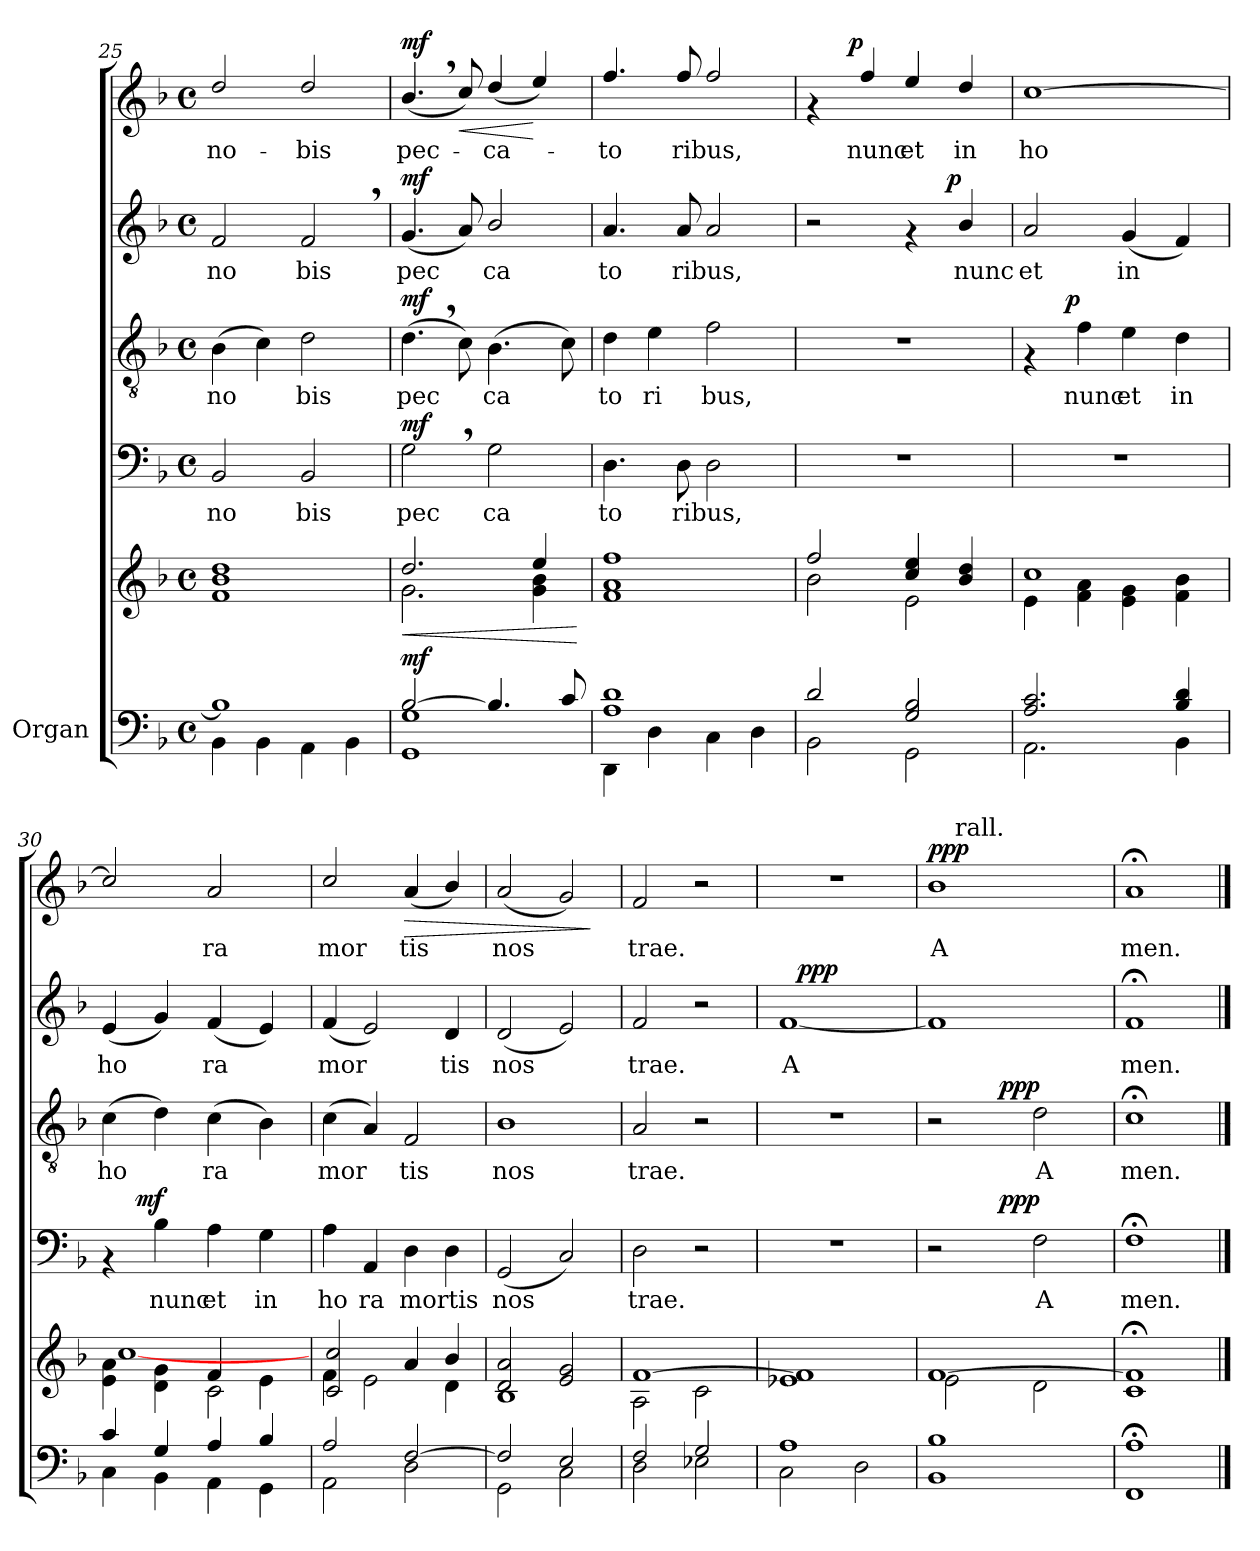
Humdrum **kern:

**kern	**kern	**dynam	**kern	**text	**dynam	**kern	**text	**dynam	**kern	**text	**dynam	**kern	**text	**dynam
*part5	*part5	*part5	*part4	*part4	*part4	*part3	*part3	*part3	*part2	*part2	*part2	*part1	*part1	*part1
*staff6	*staff5	*staff5/6	*staff4	*staff4	*staff4	*staff3	*staff3	*staff3	*staff2	*staff2	*staff2	*staff1	*staff1	*staff1
*I"Organ	*	*	*	*	*	*	*	*	*	*	*	*	*	*
*clefF4	*clefG2	*	*clefF4	*	*	*clefGv2	*	*	*clefG2	*	*	*clefG2	*	*
*k[b-]	*k[b-]	*	*k[b-]	*	*	*k[b-]	*	*	*k[b-]	*	*	*k[b-]	*	*
*F:	*F:	*	*F:	*	*	*F:	*	*	*F:	*	*	*F:	*	*
*M4/4	*M4/4	*	*M4/4	*	*	*M4/4	*	*	*M4/4	*	*	*M4/4	*	*
*met(c)	*met(c)	*	*met(c)	*	*	*met(c)	*	*	*met(c)	*	*	*met(c)	*	*
=25	=25	=25	=25	=25	=25	=25	=25	=25	=25	=25	=25	=25	=25	=25
*^	*	*	*	*	*	*	*	*	*	*	*	*	*	*
!	!	!	!	!	!LO:LY:b	!	!	!LO:LY:b	!	!	!LO:LY:b	!	!	!LO:LY:b	!
1B-]	4BB-\	1f 1b- 1dd	.	2BB-/	no	.	(>4B-\	no	.	2f/	no	.	2dd/	no-	.
.	4BB-\	.	.	.	.	.	4c\)	.	.	.	.	.	.	.	.
!	!	!	!	!	!LO:LY:b	!	!	!LO:LY:b	!	!	!LO:LY:b	!	!	!LO:LY:b	!
.	4AA\	.	.	2BB-/	bis	.	2d\	bis	.	2f,>/	bis	.	2dd/	-bis	.
.	4BB-\	.	.	.	.	.	.	.	.	.	.	.	.	.	.
=26	=26	=26	=26	=26	=26	=26	=26	=26	=26	=26	=26	=26	=26	=26	=26
!	!	!	!LO:HP:b	!	!LO:LY:b	!	!	!LO:LY:b	!	!	!LO:LY:b	!	!	!LO:LY:b	!
*	*	*^	*	*	*	*	*	*	*	*	*	*	*	*	*
!	!	!	!	!LO:DY:n=1:a=2	!	!	!LO:DY:a	!	!	!LO:DY:a	!	!	!LO:DY:a	!	!	!LO:DY:a
[>2B-/	1GG 1G	2.dd/	2.g\	< mf	2G,>\	pec	mf	(>4.d,>\	pec	mf	(<4.g/	pec	mf	(<4.b-,>/	pec-	mf
!	!	!	!	!	!	!	!	!	!	!	!	!	!	!	!	!LO:HP:b
.	.	.	.	.	.	.	.	8c\)	.	.	8a/)	.	.	8cc/)	.	<
!	!	!	!	!	!	!LO:LY:b	!	!	!LO:LY:b	!	!	!LO:LY:b	!	!	!LO:LY:b	!
4.B-/]	.	.	.	.	2G\	ca	.	(>4.B-\	ca	.	2b-/	ca	.	(<4dd/	-ca-	.
.	.	4ee/	4g\ 4b-\	.	.	.	.	.	.	.	.	.	.	4ee/)	.	[
8c/	.	.	.	.	.	.	.	8c\)	.	.	.	.	.	.	.	.
*v	*v	*	*	*	*	*	*	*	*	*	*	*	*	*	*	*
*	*v	*v	*	*	*	*	*	*	*	*	*	*	*	*	*
.	.	[	.	.	.	.	.	.	.	.	.	.	.	.
!!LO:LB:g=z
=27	=27	=27	=27	=27	=27	=27	=27	=27	=27	=27	=27	=27	=27	=27
*^	*	*	*	*	*	*	*	*	*	*	*	*	*	*
!	!	!	!	!	!LO:LY:b	!	!	!LO:LY:b	!	!	!LO:LY:b	!	!	!LO:LY:b	!
1A 1d	4DD\	1f 1a 1ff	.	4.D\	to	.	4d\	to	.	4.a/	to	.	4.ff/	-to	.
!	!	!	!	!	!	!	!	!LO:LY:b	!	!	!	!	!	!	!
.	4D\	.	.	.	.	.	4e\	ri	.	.	.	.	.	.	.
!	!	!	!	!	!LO:LY:b	!	!	!	!	!	!LO:LY:b	!	!	!LO:LY:b	!
.	.	.	.	8D\	ribus,	.	.	.	.	8a/	ribus,	.	8ff/	ribus,	.
!	!	!	!	!	!	!	!	!LO:LY:b	!	!	!	!	!	!	!
.	4C\	.	.	2D\	.	.	2f\	bus,	.	2a/	.	.	2ff/	.	.
.	4D\	.	.	.	.	.	.	.	.	.	.	.	.	.	.
=28	=28	=28	=28	=28	=28	=28	=28	=28	=28	=28	=28	=28	=28	=28	=28
*	*	*^	*	*	*	*	*	*	*	*^	*	*	*^	*	*
2d/	2BB-\	2ff/	2b-\	.	1r	.	.	1r	.	.	2r	2ryy	.	.	4rf	8..ryy	.	.
!	!	!	!	!	!	!	!	!	!	!	!	!	!	!	!	!	!	!LO:DY:a
.	.	.	.	.	.	.	.	.	.	.	.	.	.	.	.	2ryy	.	p
!	!	!	!	!	!	!	!	!	!	!	!	!	!	!	!	!	!LO:LY:b	!
.	.	.	.	.	.	.	.	.	.	.	.	.	.	.	4ff/	.	nunc	.
!	!	!	!	!	!	!	!	!	!	!	!	!	!	!	!	!	!LO:LY:b	!
2G/ 2B-/	2GG\	4cc/ 4ee/	2e\	.	.	.	.	.	.	.	4rf	8..ryy	.	.	4ee/	.	et	.
!	!	!	!	!	!	!	!	!	!	!	!	!	!	!LO:DY:a	!	!	!	!
.	.	.	.	.	.	.	.	.	.	.	.	4ryy	.	p	.	4ryy	.	.
!	!	!	!	!	!	!	!	!	!	!	!	!	!LO:LY:b	!	!	!	!LO:LY:b	!
.	.	4b-/ 4dd/	.	.	.	.	.	.	.	.	4b-/	.	nunc	.	4dd/	.	in	.
.	.	.	.	.	.	.	.	.	.	.	.	32ryy	.	.	.	32ryy	.	.
=29	=29	=29	=29	=29	=29	=29	=29	=29	=29	=29	=29	=29	=29	=29	=29	=29	=29	=29
!	!	!	!	!	!	!	!	!	!	!	!	!	!LO:LY:b	!	!	!	!LO:LY:b	!
*	*	*	*	*	*	*	*	*	*	*	*v	*v	*	*	*	*	*	*
*	*	*	*	*	*	*	*	*^	*	*	*	*	*	*v	*v	*	*
2.A/ 2.c/	2.AA\	1cc	4e\	.	1r	.	.	4rF	8..ryy	.	.	2a/	et	.	[<1cc	ho	.
!	!	!	!	!	!	!	!	!	!	!	!LO:DY:a	!	!	!	!	!	!
.	.	.	.	.	.	.	.	.	2ryy	.	p	.	.	.	.	.	.
!	!	!	!	!	!	!	!	!	!	!LO:LY:b	!	!	!	!	!	!	!
.	.	.	4f\ 4a\	.	.	.	.	4f\	.	nunc	.	.	.	.	.	.	.
!	!	!	!	!	!	!	!	!	!	!LO:LY:b	!	!	!LO:LY:b	!	!	!	!
.	.	.	4e\ 4g\	.	.	.	.	4e\	.	et	.	(<4g/	in	.	.	.	.
.	.	.	.	.	.	.	.	.	4ryy	.	.	.	.	.	.	.	.
!	!	!	!	!	!	!	!	!	!	!LO:LY:b	!	!	!	!	!	!	!
4B-/ 4d/	4BB-\	.	4f\ 4b-\	.	.	.	.	4d\	.	in	.	4f/)	.	.	.	.	.
.	.	.	.	.	.	.	.	.	32ryy	.	.	.	.	.	.	.	.
=30	=30	=30	=30	=30	=30	=30	=30	=30	=30	=30	=30	=30	=30	=30	=30	=30	=30
*	*	*	*^	*	*	*	*	*	*	*	*	*	*	*	*	*	*
!	!	!	!	!	!	!	!	!	!	!	!LO:LY:b	!	!	!LO:LY:b	!	!	!	!
*	*	*	*	*	*	*^	*	*	*v	*v	*	*	*	*	*	*	*	*
4c/	4C\	4e\ 4a\	[>1cc	2ryy	.	4rAA	8.ryy	.	.	(>4c\	ho	.	(<4e/	ho	.	2cc/]	.	.
!	!	!	!	!	!	!	!	!	!LO:DY:a	!	!	!	!	!	!	!	!	!
.	.	.	.	.	.	.	2ryy	.	mf	.	.	.	.	.	.	.	.	.
!	!	!	!	!	!	!	!	!LO:LY:b	!	!	!	!	!	!	!	!	!	!
4G/	4BB-\	4d\ 4g\	.	.	.	4B-\	.	nunc	.	4d\)	.	.	4g/)	.	.	.	.	.
!	!	!	!	!	!	!	!	!LO:LY:b	!	!	!LO:LY:b	!	!	!LO:LY:b	!	!	!LO:LY:b	!
4A/	4AA\	2c\	.	4f/	.	4A\	.	et	.	(>4c\	ra	.	(<4f/	ra	.	2a/	ra	.
.	.	.	.	.	.	.	4ryy	.	.	.	.	.	.	.	.	.	.	.
!	!	!	!	!	!	!	!	!LO:LY:b	!	!	!	!	!	!	!	!	!	!
4B-/	4GG\	.	.	4e\	.	4G\	.	in	.	4B-\)	.	.	4e/)	.	.	.	.	.
.	.	.	.	.	.	.	16ryy	.	.	.	.	.	.	.	.	.	.	.
=31	=31	=31	=31	=31	=31	=31	=31	=31	=31	=31	=31	=31	=31	=31	=31	=31	=31	=31
!	!	!	!	!	!	!	!	!LO:LY:b	!	!	!LO:LY:b	!	!	!LO:LY:b	!	!	!LO:LY:b	!
*	*	*	*v	*v	*	*	*	*	*	*	*	*	*	*	*	*	*	*
*	*	*	*	*	*v	*v	*	*	*	*	*	*	*	*	*	*	*
2A/	2AA\	4f\	2c/ 2cc/	.	4A\	ho	.	(>4c\	mor	.	(<4f/	mor	.	2cc/	mor	.
!	!	!	!	!	!	!LO:LY:b	!	!	!	!	!	!	!	!	!	!
.	.	2e\	.	.	4AA/	ra	.	4A/)	.	.	2e/)	.	.	.	.	.
!	!	!	!	!	!	!LO:LY:b	!	!	!LO:LY:b	!	!	!	!	!	!LO:LY:b	!LO:HP:b
[>2F/	2D\	.	4a/	.	4D\	mortis	.	2F/	tis	.	.	.	.	(<4a/	tis	>
!	!	!	!	!	!	!	!	!	!	!	!	!LO:LY:b	!	!	!	!
.	.	4b-/	4d\	.	4D\	.	.	.	.	.	4d/	tis	.	4b-/)	.	.
=32	=32	=32	=32	=32	=32	=32	=32	=32	=32	=32	=32	=32	=32	=32	=32	=32
!	!	!	!	!	!	!LO:LY:b	!	!	!LO:LY:b	!	!	!LO:LY:b	!	!	!LO:LY:b	!
2F/]	2GG\	2d/ 2a/	1B-	.	(<2GG/	nos	.	1B-	nos	.	(<2d/	nos	.	(<2a/	nos	.
2E/	2C\	2e/ 2g/	.	.	2C/)	.	.	.	.	.	2e/)	.	.	2g/)	.	.
*v	*v	*	*	*	*	*	*	*	*	*	*	*	*	*	*	*
*	*v	*v	*	*	*	*	*	*	*	*	*	*	*	*	*
.	.	.	.	.	.	.	.	.	.	.	.	.	.	]
=33	=33	=33	=33	=33	=33	=33	=33	=33	=33	=33	=33	=33	=33	=33
*^	*^	*	*	*	*	*	*	*	*	*	*	*	*	*
!	!	!	!	!	!	!LO:LY:b	!	!	!LO:LY:b	!	!	!LO:LY:b	!	!	!LO:LY:b	!
2F/	2D\	[>1f	2A\	.	2D\	trae.	.	2A/	trae.	.	2f/	trae.	.	2f/	trae.	.
2G/	2E-X\	.	2c\	.	2r	.	.	2r	.	.	2r	.	.	2r	.	.
=34	=34	=34	=34	=34	=34	=34	=34	=34	=34	=34	=34	=34	=34	=34	=34	=34
!	!	!	!	!	!	!	!	!	!	!	!	!LO:LY:b	!	!	!	!
*	*	*v	*v	*	*	*	*	*	*	*	*^	*	*	*	*	*
1A	2C\	1e-X 1f]	.	1r	.	.	1r	.	.	[<1f	16ryy	A	.	1r	.	.
!	!	!	!	!	!	!	!	!	!	!	!	!	!LO:DY:a	!	!	!
.	.	.	.	.	.	.	.	.	.	.	2...ryy	.	ppp	.	.	.
.	2D\	.	.	.	.	.	.	.	.	.	.	.	.	.	.	.
=35	=35	=35	=35	=35	=35	=35	=35	=35	=35	=35	=35	=35	=35	=35	=35	=35
*	*	*^	*	*	*	*	*	*	*	*	*	*	*	*	*	*
!LO:TX:a:t=rall.	!	!	!	!	!	!	!	!	!	!	!	!	!	!	!	!	!
!	!	!	!	!	!	!	!	!	!	!	!	!	!	!	!	!LO:LY:b	!LO:DY:a
*v	*v	*	*	*	*^	*	*	*^	*	*	*v	*v	*	*	*^	*	*
1BB- 1B-	[>1f	2e\	.	2r	4ryy	.	.	2r	4ryy	.	.	1f]	.	.	1b-	8ryy	A	ppp
!	!	!	!	!	!	!	!	!	!	!	!	!	!	!	!	!LO:TX:a:t=rall.	!	!
.	.	.	.	.	.	.	.	.	.	.	.	.	.	.	.	2..ryy	.	.
.	.	.	.	.	16ryy	.	.	.	16ryy	.	.	.	.	.	.	.	.	.
!	!	!	!	!	!	!	!LO:DY:a	!	!	!	!LO:DY:a	!	!	!	!	!	!	!
.	.	.	.	.	2ryy	.	ppp	.	2ryy	.	ppp	.	.	.	.	.	.	.
!	!	!	!	!	!	!LO:LY:b	!	!	!	!LO:LY:b	!	!	!	!	!	!	!	!
.	.	2d\	.	2F\	.	A	.	2d\	.	A	.	.	.	.	.	.	.	.
.	.	.	.	.	8.ryy	.	.	.	8.ryy	.	.	.	.	.	.	.	.	.
=36	=36	=36	=36	=36	=36	=36	=36	=36	=36	=36	=36	=36	=36	=36	=36	=36	=36	=36
!	!	!	!	!	!	!LO:LY:b	!	!	!	!LO:LY:b	!	!	!LO:LY:b	!	!	!	!LO:LY:b	!
*	*v	*v	*	*	*	*	*	*v	*v	*	*	*	*	*	*v	*v	*	*
*	*	*	*v	*v	*	*	*	*	*	*	*	*	*	*	*
1FF; 1A;	1c; 1f];	.	1F;	men.	.	1c;	men.	.	1f;<	men.	.	1a;<	men.	.
==	==	==	==	==	==	==	==	==	==	==	==	==	==	==
*-	*-	*-	*-	*-	*-	*-	*-	*-	*-	*-	*-	*-	*-	*-
